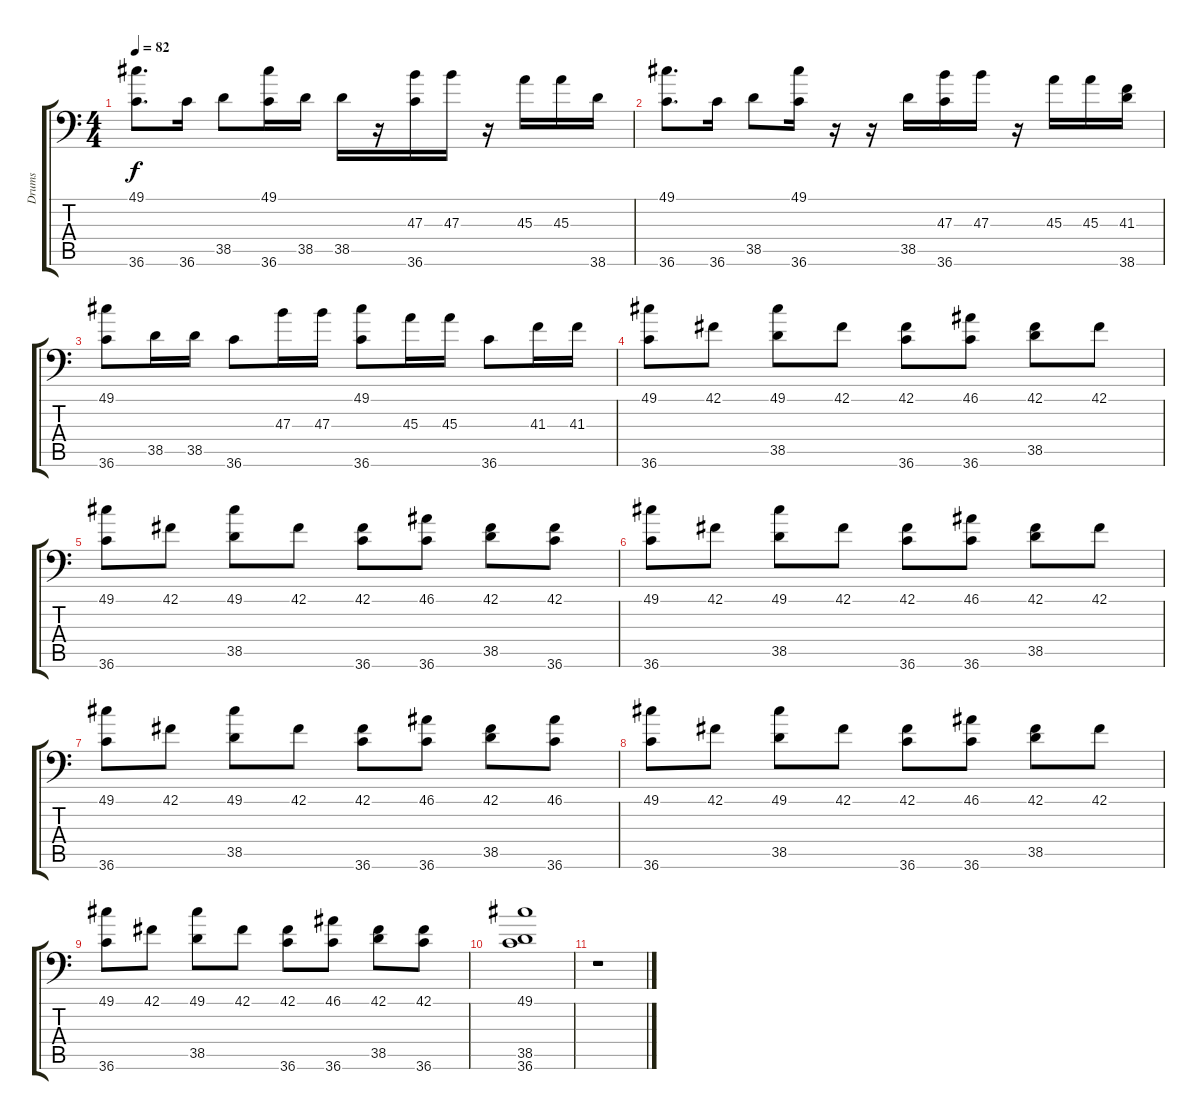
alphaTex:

\track ("Drums" "Drums") {instrument acousticgrandpiano}
\staff {score tabs}
\tuning (C-1 C-1 C-1 C-1 C-1 C-1) {hide}
\ts (4 4)
\tempo 82
\clef f4
\ks c
(49.1 36.6).8{d dy f} 36.6.16 38.5.8 (49.1 36.6).16 38.5.16 38.5.16 r.16 (47.3 36.6).16 47.3.16 r.16 45.3.16 45.3.16 38.6.16 |
(49.1 36.6).8{d} 36.6.16 38.5.8 (49.1 36.6).16 r.16 r.16 38.5.16 (47.3 36.6).16 47.3.16 r.16 45.3.16 45.3.16 (41.3 38.6).16 |
(49.1 36.6).8 38.5.16 38.5.16 36.6.8 47.3.16 47.3.16 (49.1 36.6).8 45.3.16 45.3.16 36.6.8 41.3.16 41.3.16 |
(49.1 36.6).8 42.1.8 (49.1 38.5).8 42.1.8 (42.1 36.6).8 (46.1 36.6).8 (42.1 38.5).8 42.1.8 |
(49.1 36.6).8 42.1.8 (49.1 38.5).8 42.1.8 (42.1 36.6).8 (46.1 36.6).8 (42.1 38.5).8 (42.1 36.6).8 |
(49.1 36.6).8 42.1.8 (49.1 38.5).8 42.1.8 (42.1 36.6).8 (46.1 36.6).8 (42.1 38.5).8 42.1.8 |
(49.1 36.6).8 42.1.8 (49.1 38.5).8 42.1.8 (42.1 36.6).8 (46.1 36.6).8 (42.1 38.5).8 (46.1 36.6).8 |
(49.1 36.6).8 42.1.8 (49.1 38.5).8 42.1.8 (42.1 36.6).8 (46.1 36.6).8 (42.1 38.5).8 42.1.8 |
(49.1 36.6).8 42.1.8 (49.1 38.5).8 42.1.8 (42.1 36.6).8 (46.1 36.6).8 (42.1 38.5).8 (42.1 36.6).8 |
(49.1 38.5 36.6).1 |
r.1
